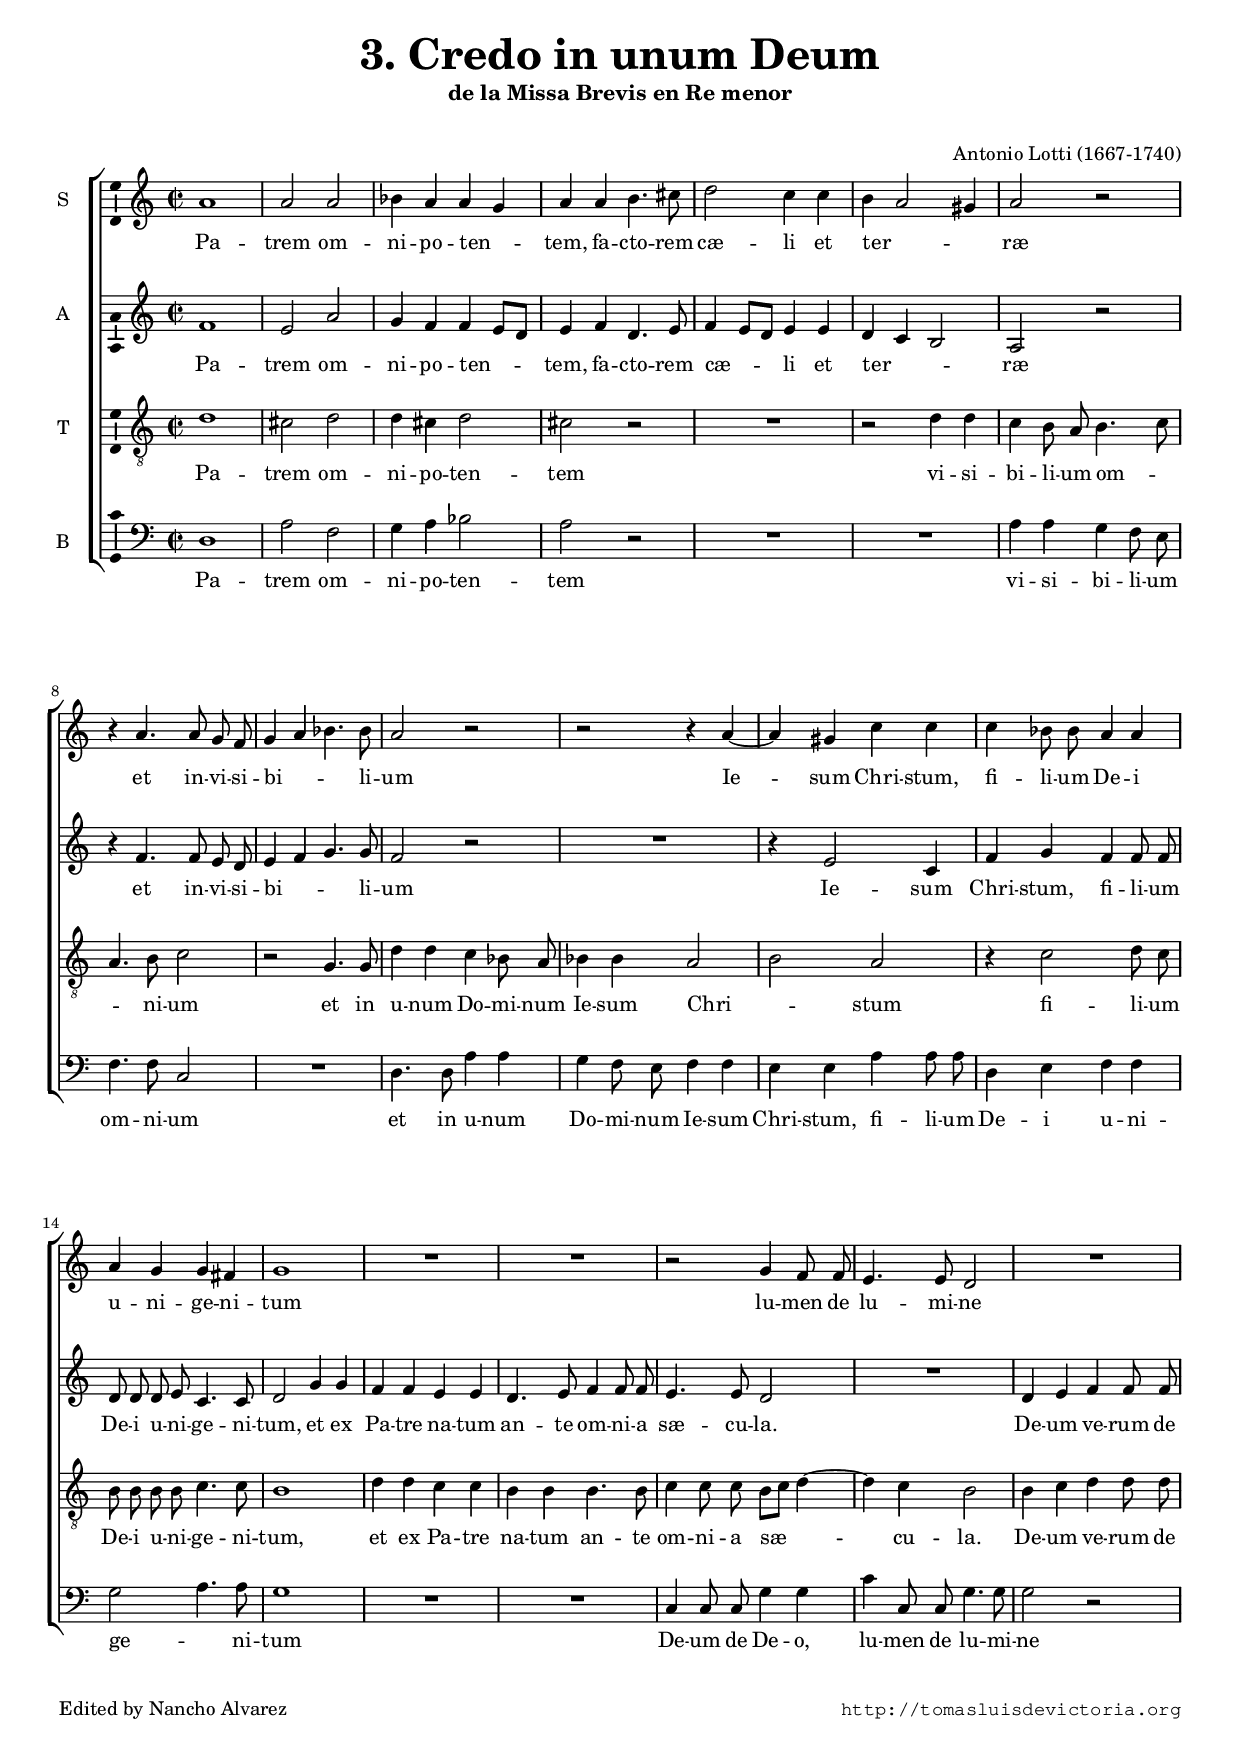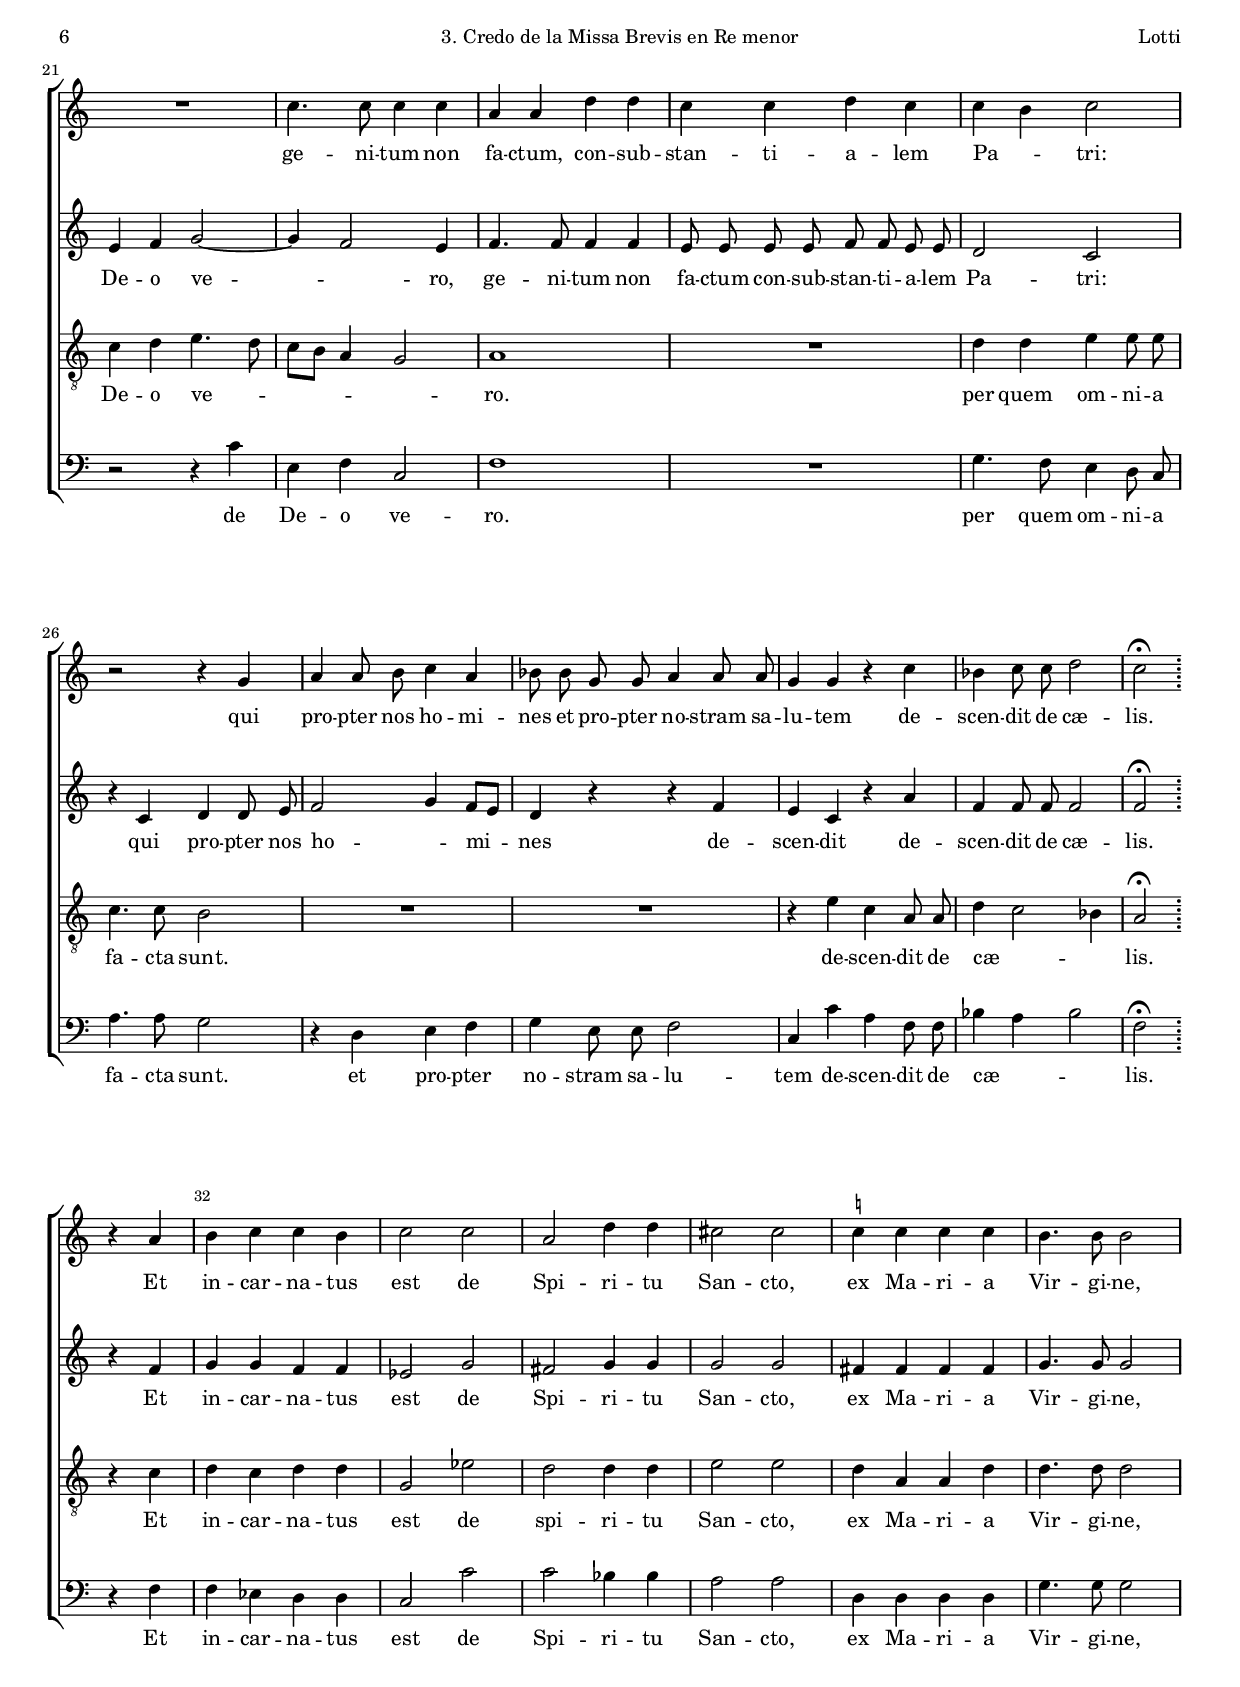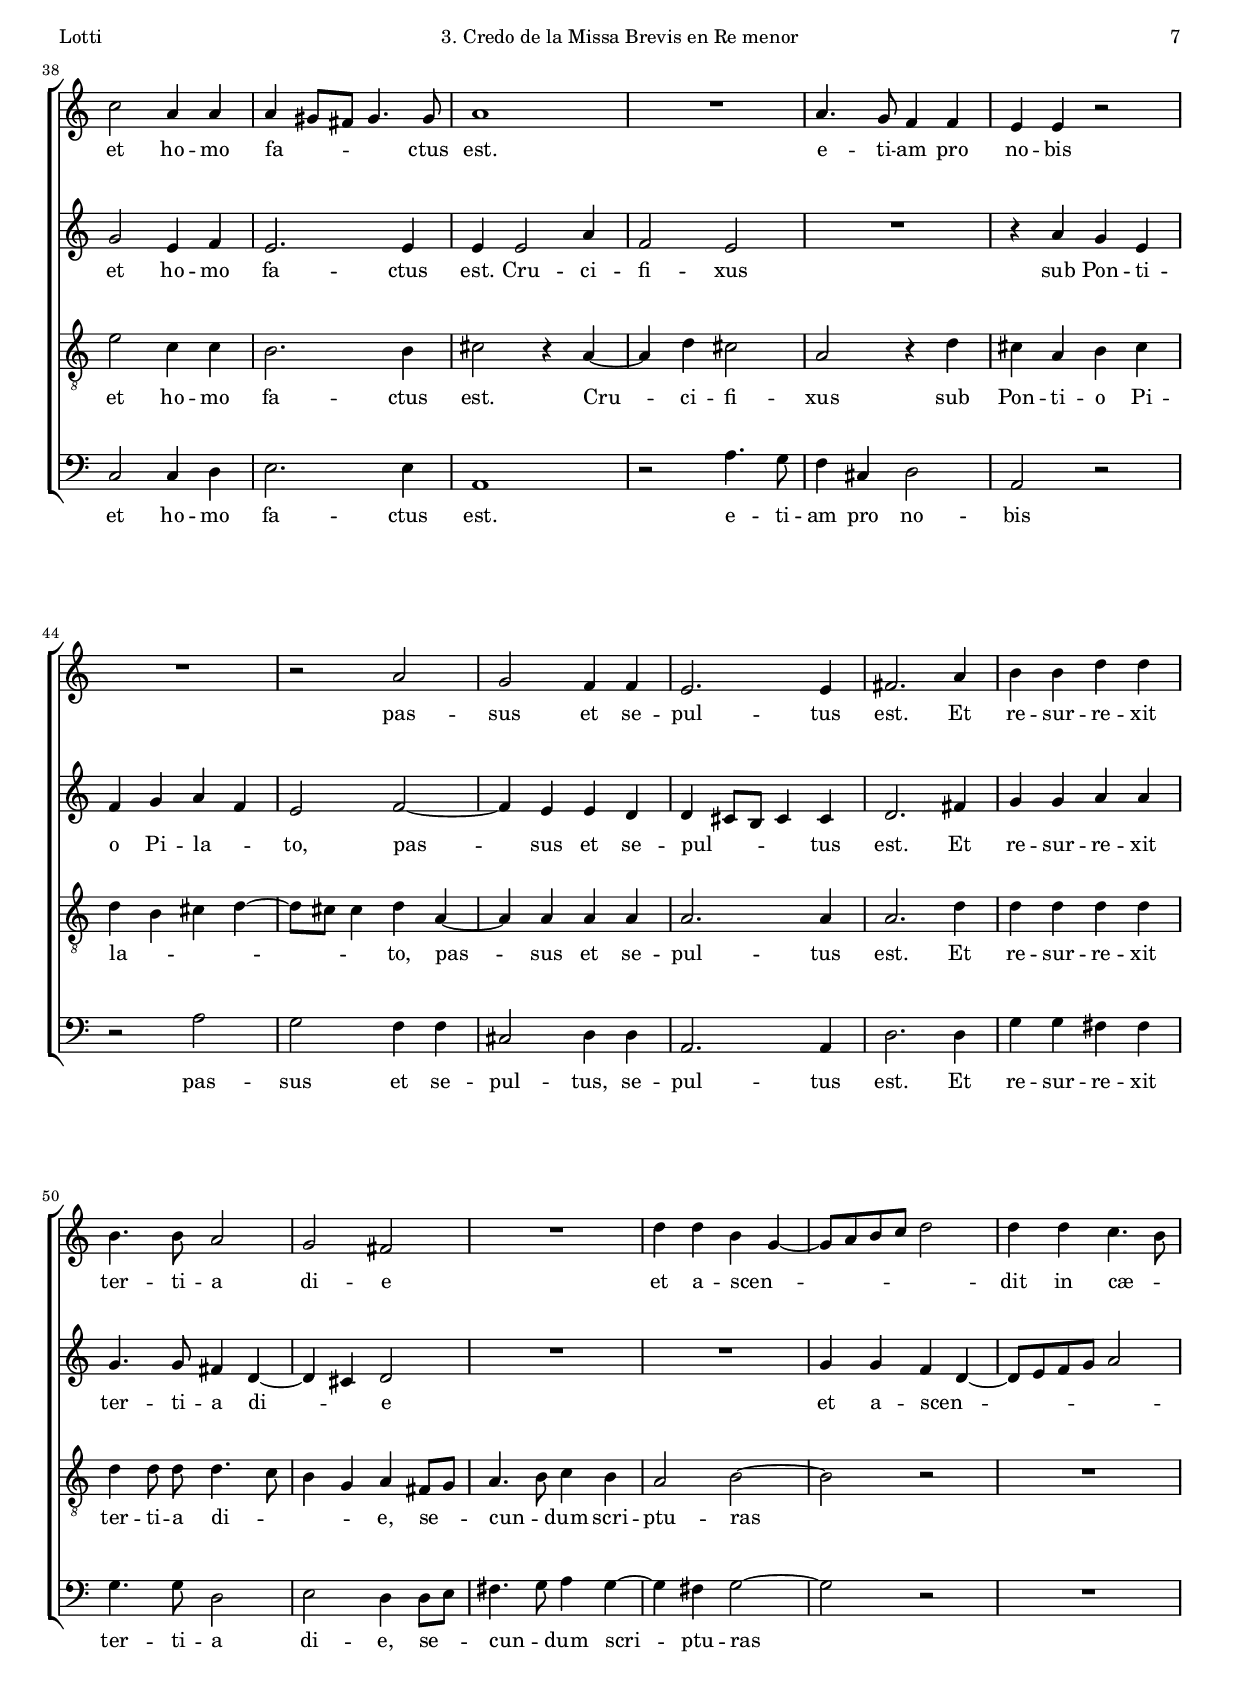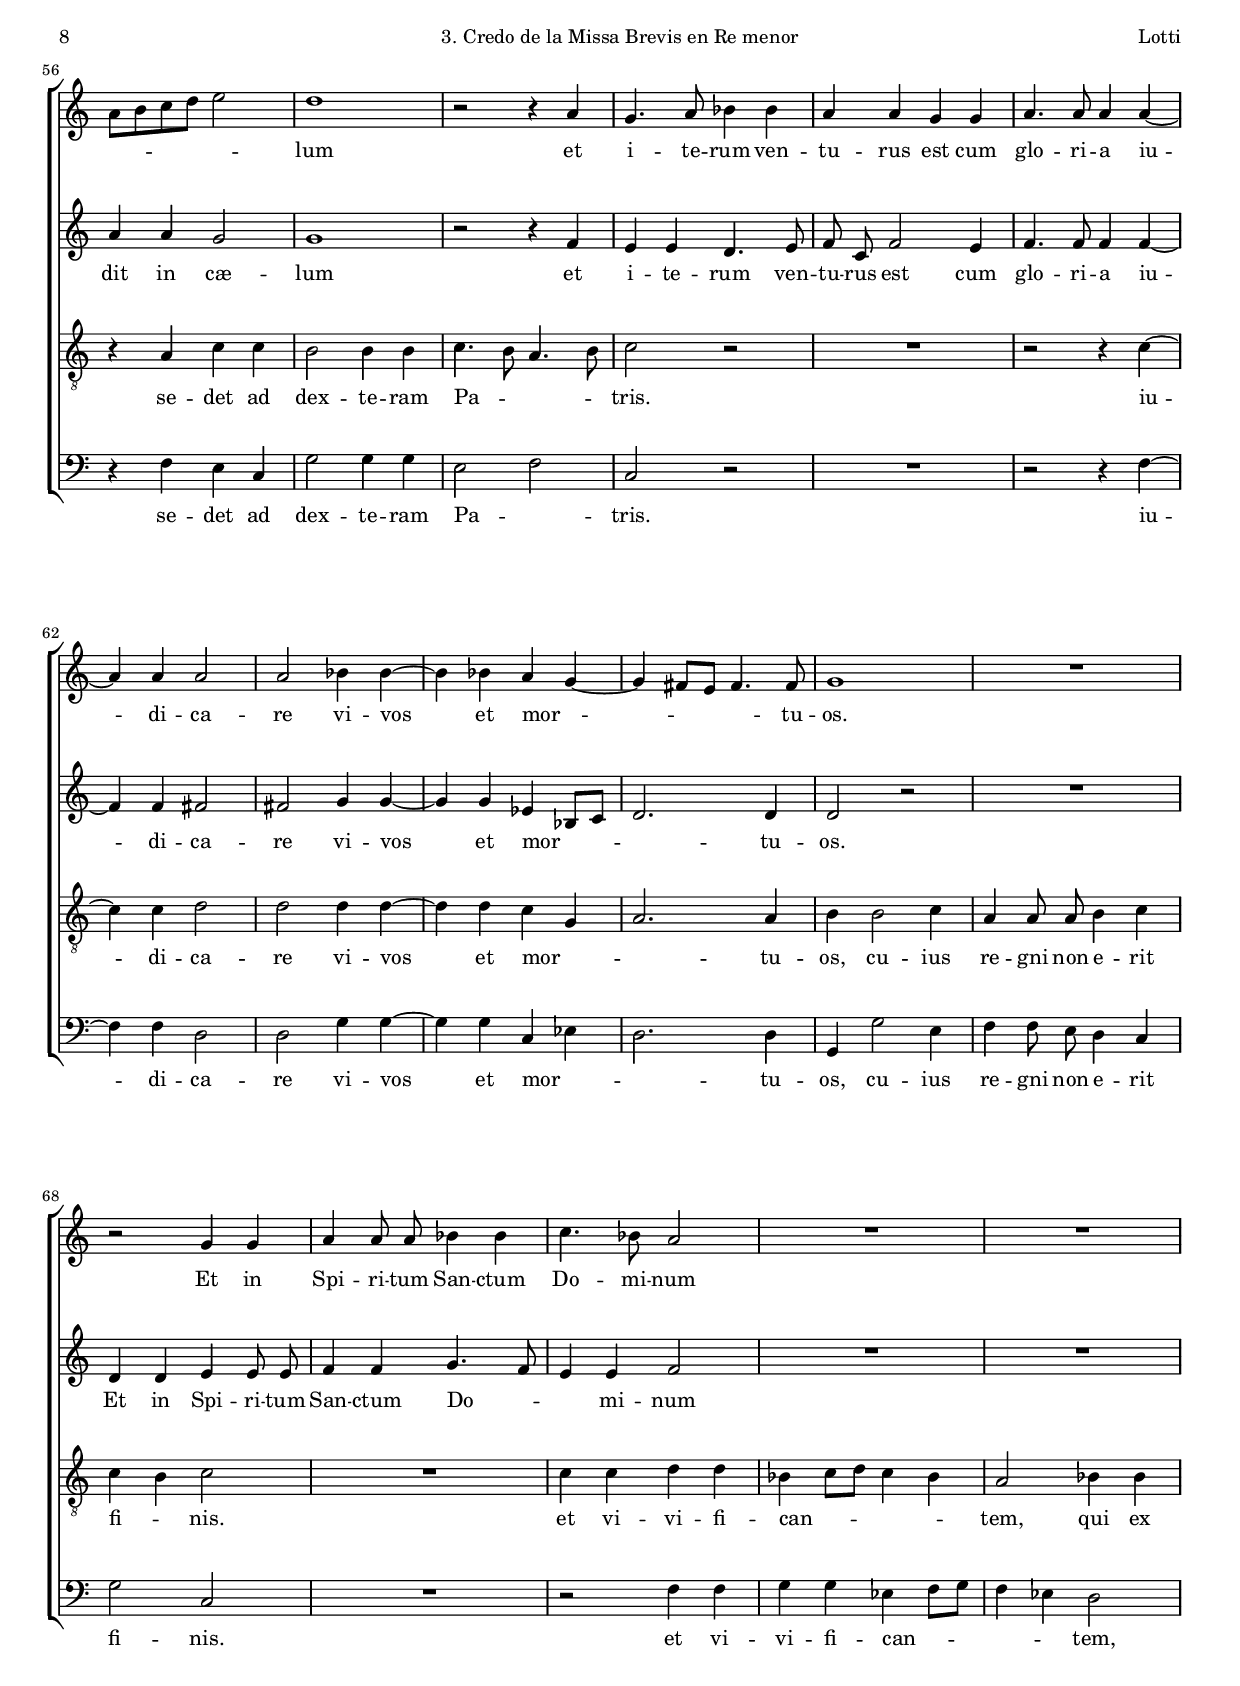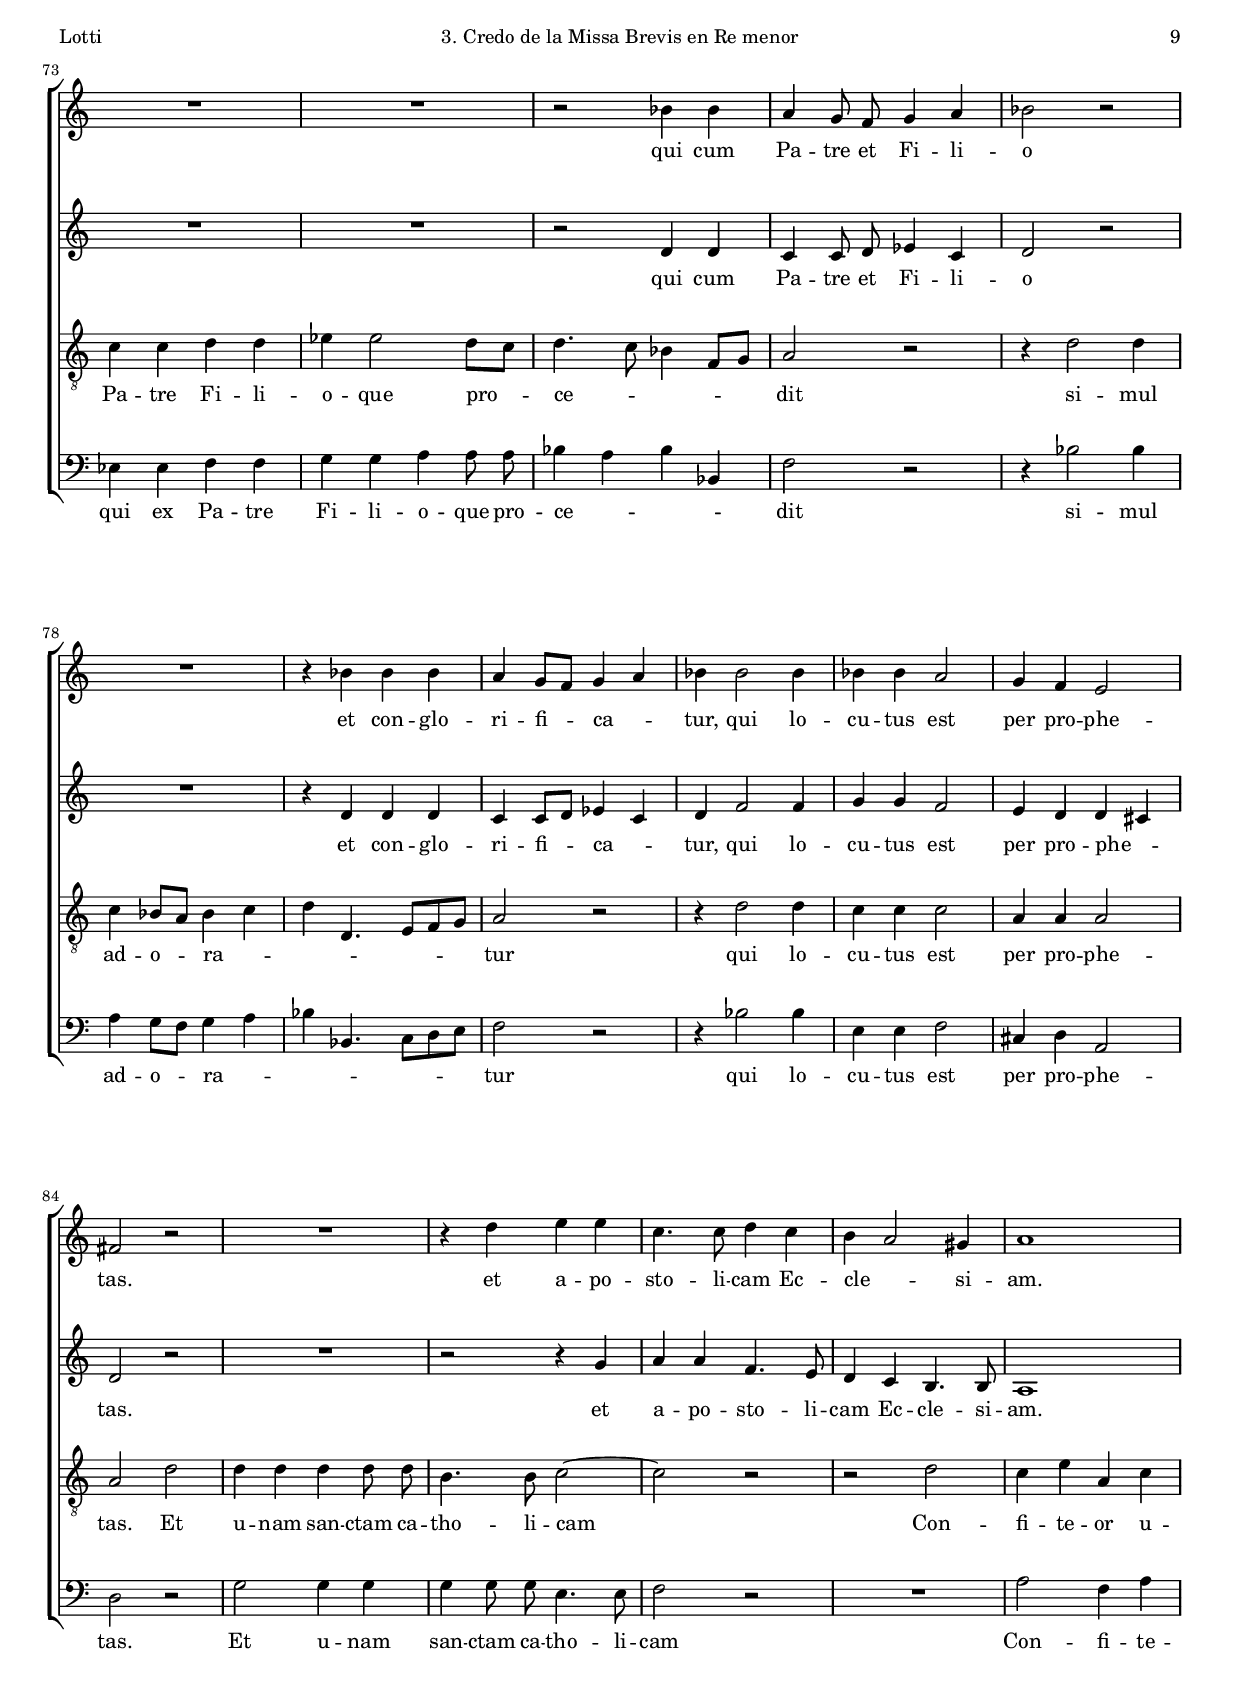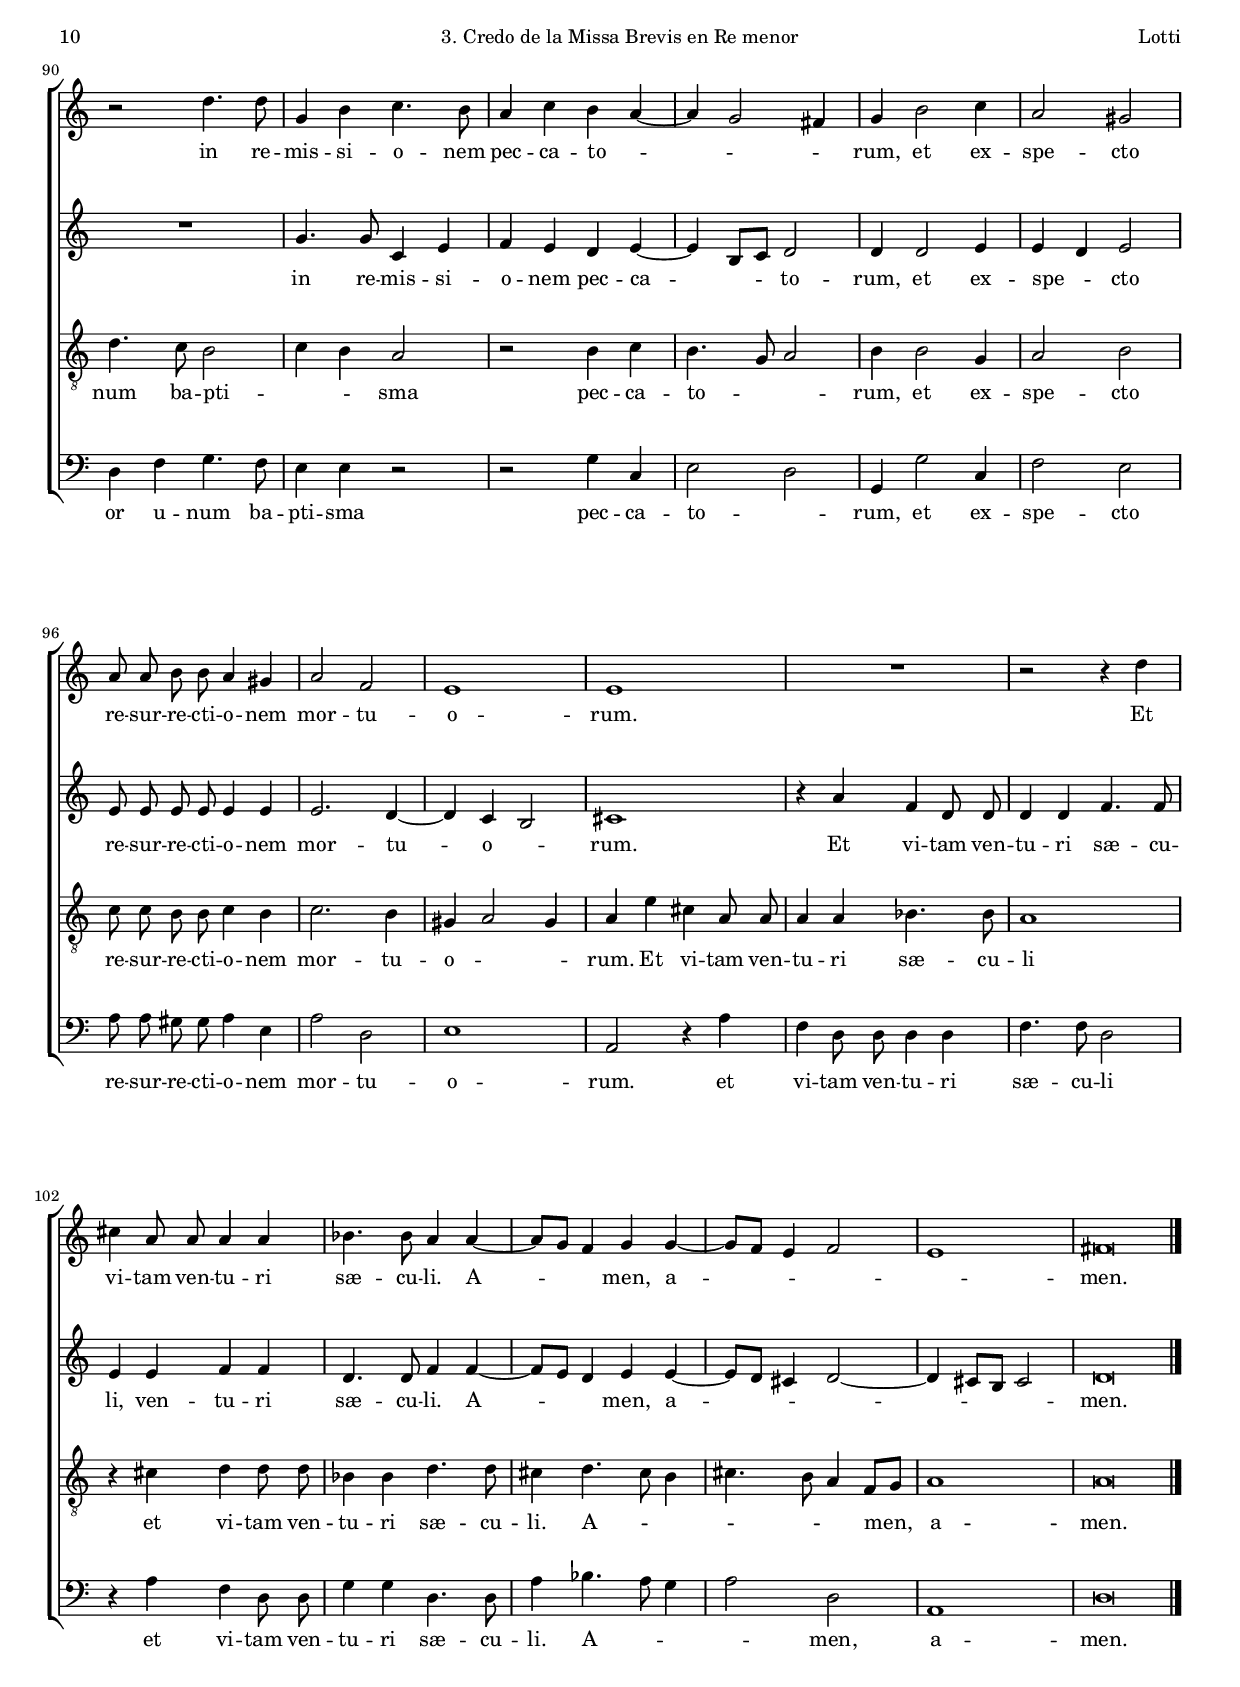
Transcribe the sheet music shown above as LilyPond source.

\version "2.18.0"

#(set-default-paper-size "a4")
#(set-global-staff-size 16.6)
#(ly:set-option 'point-and-click #f)
%mobile -s16.0 -i0.5

italicas=\override LyricText.font-shape = #'italic
rectas=\override LyricText.font-shape = #'upright
ss=\once \set suggestAccidentals = ##t
mtempo={\tempo 4 = 120}
mtempob={\tempo 4 = 60}


htitle="3. Credo de la Missa Brevis en Re menor"
hcomposer="Lotti"

% messa del primo tuono
% valores a la mitad, salvo benedictus, a la cuarta parte
% armadura sin bemol

\header {
	title=\markup{\fontsize #3 "3. Credo in unum Deum"} 
	subtitle="de la Missa Brevis en Re menor"
	subsubtitle=\markup{\column{" "}}
	composer="Antonio Lotti (1667-1740)"
        pdfauthor=\composer
	%opus="(-)"
	%poet=\markup{}
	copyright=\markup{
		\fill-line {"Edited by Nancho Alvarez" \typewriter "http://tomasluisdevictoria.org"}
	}
%	tagline=""
}


global =  {\time  2/2 \key c \major  \skip 1*107 \bar "|."}

cantus = \relative c''{
        a1
        a2 a
        bes4 a a g
        a a b4. cis8
        d2 c4 c
        b4 a2 gis4
        a2 r
        r4 a4. a8 g f
        g4 a bes4. bes8
        a2 r
        r r4 a ~
        a gis c c
        c bes8 bes a4 a
        a g g fis
        g1
        R1*2
        r2 g4 f8 f
        e4. e8 d2
        R1*2
        c'4. c8 c4 c
        a a d d
        c c d c
        c b c2
        r2 r4 g
        a4 a8 b c4 a
        bes8 bes g g a4 a8 a
        g4 g r c
        bes4 c8 c d2
        \mtempob
        c2^\fermata \mtempo
        \bar ";" \break %notablet
         r4 a
        \once \override Score.BarNumber.break-visibility = #all-visible %notablet
        b c c b
        c2 c
        a d4 d
        cis2 cis
        \ss c!4 c c c
        b4. b8 b2
        c2 a4 a
        a gis8[ fis] gis4. gis8
        a1
        R1
        a4. g8 f4 f
        e4 e r2
        R1
        r2 a
        g f4 f
        e2. e4
        fis2. a4
        b4 b d d
        b4. b8 a2
        g fis
        R1
        d'4 d b g ~
        g8[ a b c] d2
        d4 d c4. b8
        a8[ b c d] e2
        d1
        r2 r4 a
        g4. a8 bes4 bes
        a4 a g g
        a4. a8 a4 a ~
        a a a2
        a bes4 bes ~
        bes bes a g ~
        g fis8[ e] fis4. fis8
        g1
        R1
        r2 g4 g
        a4 a8 a bes4 bes
        c4. bes8 a2
        R1*4
        r2 bes4 bes
        a4 g8 f g4 a
        bes2 r
        R1
        r4 bes bes bes
        a4 g8[ f] g4 a
        bes4 bes2 bes4
        bes4 bes a2
        g4 f e2
        fis2 r
        R1
        r4 d' e e
        c4. c8 d4 c
        b4 a2 gis4
        a1
        r2 d4. d8
        g,4 b c4. b8
        a4 c b a ~
        a g2 fis4
        g4 b2 c4
        a2 gis
        a8 a b b a4 gis
        a2 f
        e1
        e
        R1
        r2 r4 d'
        cis4 a8 a a4
        a bes4. bes8 a4 a ~
        a8[ g] f4 g g ~
        g8[ f] e4 f2
        e1
        fis\breve*1/2
}

altus = \relative c'{
        f1
        e2 a
        g4 f f e8[ d]
        e4 f d4. e8
        f4 e8[ d] e4 e
        d4 c b2
        a2 r
        r4 f'4. f8 e d
        e4 f g4. g8
        f2 r
        R1
        r4 e2 c4
        f4 g f4 f8 f
        d d d e c4. c8
        d2 g4 g
        f f e e
        d4. e8 f4 f8 f
        e4. e8 d2
        R1
        d4 e f f8 f
        e4 f g2 ~
        g4 f2 e4
        f4. f8 f4 f
        e8 e e e f f e e
        d2 c
        r4 c d d8 e 
        f2 g4 f8[ e]
        d4 r r f
        e c r a'
        f f8 f f2
        f2^\fermata r4 f
        g g f f
        ees2 g
        fis2 g4 g
        g2 g
        fis4 fis fis fis
        g4. g8 g2
        g e4 f
        e2. e4
        e4 e2 a4
        f2 e
        R1
        r4 a g e
        f g a f
        e2 f ~
        f4 e e d
        d cis8[ b] cis4 cis
        d2. fis4
        g4 g a a
        g4. g8 fis4 d ~
        d cis d2
        R1*2
        g4 g f d ~
        d8[ e f g] a2
        a4 a g2
        g1
        r2 r4 f
        e e d4. e8
        f8 c f2 e4
        f4. f8 f4 f ~
        f f fis2
        fis g4 g ~
        g g ees bes8[ c] 
        d2. d4
        d2 r
        R1
        d4 d e e8 e
        f4 f g4. f8 
        e4 e f2
        R1*4
        r2 d4 d
        c c8 d ees4 c
        d2 r
        R1
        r4 d d d
        c c8[ d] ees4 c
        d4 f2 f4
        g g f2
        e4 d d cis
        d2 r
        R1
        r2 r4 g
        a a f4. e8
        d4 c b4. b8
        a1
        R1
        g'4. g8 c,4 e
        f4 e d e ~
        e b8[ c] d2
        d4 d2 e4
        e4 d e2
        e8 e e e e4 e
        e2. d4 ~
        d c b2
        cis1
        r4 a' f d8 d
        d4 d f4. f8
        e4 e f f
        d4. d8 f4 f ~
        f8[ e] d4 e e ~
        e8[ d] cis4 d2 ~
        d4 cis8[ b] cis2
        d\breve*1/2
}

tenor = \relative c'{
        d1
        cis2 d
        d4 cis d2
        cis2 r
        R1
        r2 d4 d
        c4 b8 a b4. c8
        a4. b8 c2
        r2 g4. g8
        d'4 d c bes8 a
        bes4 bes a2
        b2 a
        r4 c2 d8 c
        b b b b c4. c8
        b1
        d4 d c c
        b b b4. b8
        c4 c8 c b[ c] d4 ~
        d4 c b2
        b4 c d d8 d
        c4 d e4. d8
        c[ b] a4 g2
        a1
        R1
        d4 d e e8 e
        c4. c8 b2
        R1*2
        r4 e c a8 a
        d4 c2 bes4
        a2^\fermata r4 c
        d c d d
        g,2 ees'
        d2 d4 d
        e2 e
        d4 a a d
        d4. d8 d2
        e2 c4 c
        b2. b4
        cis2 r4 a ~
        a d cis2
        a r4 d
        cis a b cis
        d b cis d ~
        d8[ cis] cis4 d a ~
        a a a a
        a2. a4
        a2. d4
        d4 d d d
        d d8 d d4. c8
        b4 g a fis8[ g]
        a4. b8 c4 b
        a2 b ~
        b r
        R1
        r4 a c c
        b2 b4 b
        c4. b8 a4. b8
        c2 r
        R1
        r2 r4 c ~
        c c d2
        d2 d4 d ~
        d d c g
        a2. a4
        b4 b2 c4
        a4 a8 a b4 c
        c b c2
        R1
        c4 c d d
        bes4 c8[ d] c4 bes
        a2 bes4 bes
        c4 c d d
        ees4 ees2 d8[ c]
        d4. c8 bes4 f8[ g]
        a2 r
        r4 d2 d4
        c4 bes8[ a] bes4 c
        d4 d,4. e8[ f g]
        a2 r
        r4 d2 d4
        c4 c c2
        a4 a a2
        a2 d
        d4 d d d8 d
        b4. b8 c2 ~
        c r
        r d
        c4 e a, c
        d4. c8 b2
        c4 b a2
        r2 b4 c
        b4. g8 a2
        b4 b2 g4
        a2 b
        c8 c b b c4 b
        c2. b4
        gis4 a2 gis4
        a e' cis a8 a
        a4 a bes4. bes8
        a1
        r4 cis4 d4 d8 d
        bes4 bes d4. d8
        cis4 d4. cis8 b4
        cis4. b8 a4 f8[ g]
        a1
        a\breve*1/2
}

bassus = \relative c{
        d1
        a'2 f
        g4 a bes2
        a2 r
        R1*2
        a4 a g f8 e
        f4. f8 c2
        R1
        d4. d8 a'4 a
        g4 f8 e f4 f
        e e a a8 a
        d,4 e f f
        g2 a4. a8
        g1
        R1*2
        c,4 c8 c g'4 g
        c c,8 c g'4. g8
        g2 r
        r r4 c
        e, f c2
        f1
        R1
        g4. f8 e4 d8 c
        a'4. a8 g2
        r4 d e f
        g e8 e f2
        c4 c' a f8 f
        bes4 a bes2
        f^\fermata r4 f
        f ees d d
        c2 c'
        c bes4 bes
        a2 a
        d,4 d d d
        g4. g8 g2
        c,2 c4 d
        e2. e4
        a,1
        r2 a'4. g8
        f4 cis d2
        a2 r
        r a'
        g f4 f
        cis2 d4 d
        a2. a4
        d2. d4
        g4 g fis fis
        g4. g8 d2
        e2 d4 d8[ e]
        fis4. g8 a4 g ~
        g fis g2 ~
        g r
        R1
        r4 f e c
        g'2 g4 g
        e2 f
        c2 r
        R1
        r2 r4 f ~
        f f d2
        d g4 g ~
        g g c, ees
        d2. d4
        g,4 g'2 e4
        f4 f8 e d4 c
        g'2 c,
        R1
        r2 f4 f
        g4 g ees4 f8[ g]
        f4 ees d2
        ees4 ees f f
        g g a a8 a
        bes4 a bes bes,
        f'2 r
        r4 bes2 bes4
        a4 g8[ f] g4 a
        bes4 bes,4. c8[ d e]
        f2 r
        r4 bes2 bes4
        e,4 e f2
        cis4 d a2
        d r
        g2 g4 g
        g4 g8 g e4. e8
        f2 r
        R1
        a2 f4 a
        d,4 f g4. f8
        e4 e r2
        r2 g4 c,
        e2 d
        g,4 g'2 c,4
        f2 e
        a8 a gis gis a4 e
        a2 d,
        e1
        a,2 r4 a'
        f d8 d d4 d
        f4. f8 d2
        r4 a'4 f d8 d
        g4 g d4. d8
        a'4 bes4. a8 g4
        a2 d,
        a1
        d\breve*1/2
}


textocantus=\lyricmode {
Pa -- trem om -- ni -- po -- ten -- _ tem,
fa -- cto -- rem cæ -- li et ter -- _ _ ræ
et in -- vi -- si  -- bi -- _ _ li -- um
Ie -- sum Chri -- stum,
fi -- li -- um De -- i u -- ni -- ge -- ni -- tum
lu -- men de lu -- mi -- ne
ge -- ni -- tum non fa -- ctum, % genitum,
con -- sub -- stan -- ti -- a -- lem Pa -- _ tri:
qui pro -- pter nos ho -- mi -- nes % ,
et pro -- pter no -- stram sa -- lu -- tem
de -- scen -- dit de cæ -- lis.
Et in -- car -- na -- tus est
de Spi -- ri -- tu San -- cto,
ex Ma -- ri -- a Vir -- gi -- ne,
et ho -- mo fa -- _ _ ctus est.
e -- ti -- am pro no -- bis
pas -- sus % ,
et se -- pul -- tus est.
Et re -- sur -- re -- xit ter -- ti -- a di -- e
et a -- scen -- _ _ dit in cæ -- _ _ _ lum
et i -- te -- rum ven -- tu -- rus est
cum glo -- ri -- a 
iu -- di -- ca -- re vi -- vos
et mor -- _ _ _ tu -- os.
Et in Spi -- ri -- tum San -- ctum % ,
Do -- mi -- num
qui cum Pa -- tre et Fi -- li -- o
et con -- glo -- ri -- fi -- ca -- _ tur,
qui lo -- cu -- tus est per pro -- phe -- tas.
et a -- po -- sto -- li -- cam
Ec -- cle -- _ si -- am.
in re -- mis -- si -- o -- nem 
pec -- ca -- to -- _ _ _ rum,
et ex -- spe -- cto
re -- sur -- re -- cti -- o -- nem
mor -- tu -- o -- rum.
Et vi -- tam ven -- tu -- ri sæ -- cu -- li.
A -- _ men,
a -- _ _ _ men.
}

textoaltus=\lyricmode {
Pa -- trem om -- ni -- po -- ten -- _ tem,
fa -- cto -- rem cæ -- _ li et ter -- _ _ ræ
et in -- vi -- si -- bi -- _ _ li -- um
Ie -- sum Chri -- stum,
fi -- li -- um De -- i u -- ni -- ge -- ni -- tum,
et ex Pa -- tre na -- tum
an -- te om -- ni -- a sæ -- cu -- la.
De -- um ve -- rum de De -- o ve -- _ ro,
ge -- ni -- tum non fa -- ctum
con -- sub -- stan -- ti -- a -- lem Pa -- tri:
qui pro -- pter nos ho -- _ mi -- nes
de -- scen -- dit
de -- scen -- dit de cæ -- lis.
Et in -- car -- na -- tus est
de Spi -- ri -- tu San -- cto,
ex Ma -- ri -- a Vir -- gi -- ne,
et ho -- mo fa -- ctus est.
Cru -- ci -- fi -- xus
sub Pon -- ti -- o Pi -- la -- _ to,
pas -- sus
et se -- pul -- _ _ tus est.
Et re -- sur -- re -- xit ter -- ti -- a di -- _ e
et a -- scen -- _ _ dit in cæ -- lum
et i -- te -- rum ven -- tu -- rus est
cum glo -- ri -- a iu -- di -- ca -- re
vi -- vos et mor -- _ _ tu -- os.
Et in Spi -- ri -- tum San -- ctum
Do -- _ _ mi -- num
qui cum Pa -- tre et Fi -- li -- o
et con -- glo -- ri -- fi -- ca -- _ tur,
qui lo -- cu -- tus est
per pro -- phe -- _ tas.
et a -- po -- sto -- li -- cam
Ec -- cle -- si -- am.
in re -- mis -- si -- o -- nem
pec -- ca -- _ to -- rum,
et ex -- spe -- _ cto
re -- sur -- re -- cti -- o -- nem
mor -- tu -- o -- _ rum.
Et vi -- tam ven -- tu -- ri sæ -- cu -- li,
ven -- tu -- ri sæ -- cu -- li.
A -- _ men,
a -- _ _ _ _ men.
}


textotenor=\lyricmode {
Pa -- trem om -- ni -- po -- ten -- tem
vi -- si -- bi -- li -- um om -- _ _ ni -- um
et in u -- num Do -- mi -- num
Ie -- sum Chri -- _ stum
fi -- li -- um De -- i u -- ni -- ge -- ni -- tum,
et ex Pa -- tre na -- tum
an -- te om -- ni -- a sæ -- _ cu -- la.
De -- um ve -- rum de De -- o ve -- _ _ _ _ ro.
per quem om -- ni -- a fa -- cta sunt.
de -- scen -- dit de cæ -- _ _ lis.
Et in -- car -- na -- tus est
de spi -- ri -- tu San -- cto,
ex Ma -- ri -- a Vir -- gi -- ne,
et ho -- mo fa -- ctus est.
Cru -- ci -- fi -- xus
sub Pon -- ti -- o Pi -- la -- _ _ _ _ to,
pas -- sus et se -- pul -- tus est.
Et re -- sur -- re -- xit
ter -- ti -- a di -- _ _ _ e,
se -- cun -- _ dum scri -- ptu -- ras
se -- det ad dex -- te -- ram Pa -- _ _ _ tris.
iu -- di -- ca -- re
vi -- vos et mor -- _ _ tu -- os,
cu -- ius re -- gni non e -- rit fi -- _ nis.
et vi -- vi -- fi -- can -- _ _ _ tem,
qui ex Pa -- tre Fi -- li -- o -- que 
pro -- ce -- _ _ _ dit
si -- mul ad -- o -- ra -- _ _ _ _ tur
qui lo -- cu -- tus est
per pro -- phe -- tas.
Et u -- nam san -- ctam ca -- tho -- li -- cam
Con -- fi -- te -- or u -- num ba -- pti -- _ _ sma
pec -- ca -- to -- _ _ rum,
et ex -- spe -- cto
re -- sur -- re -- cti -- o -- nem
mor -- tu -- o -- _ _ rum.
Et  vi -- tam ven -- tu -- ri sæ -- cu -- li
et vi -- tam ven -- tu -- ri sæ -- cu -- li.
A -- _ _ _ _ _ men,
a -- men.
}


textobassus=\lyricmode { 
Pa -- trem om -- ni -- po -- ten -- tem
vi -- si -- bi -- li -- um om -- ni -- um
et in u -- num Do -- mi -- num
Ie -- sum  Chri -- stum,
fi -- li -- um De -- i u -- ni -- ge -- _ ni -- tum
De -- um de De -- o,
lu -- men de lu -- mi -- ne
de De -- o ve -- ro.
per quem om -- ni -- a fa -- cta sunt.
et pro -- pter no -- stram sa -- lu -- tem
de -- scen -- dit de cæ -- _ _ lis.
Et in -- car -- na -- tus est
de Spi -- ri -- tu San -- cto,
ex Ma -- ri -- a 
Vir -- gi -- ne,
et ho -- mo fa -- ctus est.
e -- ti -- am pro no -- bis
pas -- sus et se -- pul -- tus,
se -- pul -- tus est.
Et re -- sur -- re -- xit ter -- ti -- a di -- e,
se -- cun -- _ dum scri -- ptu -- ras
se -- det ad dex -- te -- ram Pa -- _ tris.
iu -- di -- ca -- re vi -- vos et mor -- _ _ tu -- os,
cu -- ius re -- gni non e -- rit fi -- nis.
et vi -- vi -- fi -- can -- _ _ _ tem,
qui ex Pa -- tre Fi -- li -- o -- que
pro -- ce -- _ _ _ dit
si -- mul ad -- o -- ra -- _ _ _ _ tur
qui lo -- cu -- tus est
per pro -- phe -- tas.
Et u -- nam san -- ctam ca -- tho -- li -- cam
Con -- fi -- te -- or u -- num ba -- pti -- sma
pec -- ca -- to -- _ rum,
et ex -- spe -- cto
re -- sur -- re -- cti -- o -- nem
mor -- tu -- o -- rum.
et vi -- tam ven -- tu -- ri sæ -- cu -- li
et vi -- tam ven -- tu -- ri sæ -- cu -- li.
A -- _ _ _ men,
a -- men.
}


\score {\transpose c' c'{
\new ChoirStaff<<

	\new Staff <<\global
	\new Voice="v1" {
		\set Staff.instrumentName="S "
		\clef "treble"
		\cantus }
	\new Lyrics \lyricsto "v1" {\textocantus }
	>>

	\new Staff <<\global
	\new Voice="v2" {
		\set Staff.instrumentName="A "
		\clef "treble"
		\altus }
	\new Lyrics \lyricsto "v2" {\textoaltus }
	>>
	
	\new Staff <<\global
	\new Voice="v3" {
		\set Staff.instrumentName="T "
		\clef "G_8"
		\tenor }
	\new Lyrics \lyricsto "v3" {\textotenor }
	>>

	\new Staff <<\global
	\new Voice="v4" {
		\set Staff.instrumentName="B "
		\clef "bass"
		\bassus }
	\new Lyrics \lyricsto "v4" {\textobassus }
	>>
	
>>

	} % transpose

\layout{ 
	\context {\Lyrics 
		\override VerticalAxisGroup.staff-affinity = #UP
		\override VerticalAxisGroup.nonstaff-relatedstaff-spacing =
			#'((basic-distance . 0) (minimum-distance . 0) (padding . 1))
		%\override LyricText.font-size = #1.2
		\override LyricHyphen.minimum-distance = #0.5
	}
	\context {\Score 
		tempoHideNote = ##t
		\override BarNumber.padding = #2 
	}
	\context {\Voice 
		%melismaBusyProperties = #'()
		autoBeaming = ##f
	}
	\context {\Staff 
                %\RemoveEmptyStaves
                %\override VerticalAxisGroup.remove-first = ##t
		\override VerticalAxisGroup.staff-staff-spacing =
			#'((basic-distance . 12) (minimum-distance . 0) (padding . 1))
		\consists Ambitus_engraver 
		\override LigatureBracket.padding = #1
	}
}

%\midi { \mtempo }

}


\paper{
	evenHeaderMarkup=\markup  \fill-line { \fromproperty #'page:page-number-string \htitle \hcomposer }
	oddHeaderMarkup= \markup  \fill-line { \on-the-fly #not-first-page \hcomposer \on-the-fly #not-first-page \htitle \on-the-fly #not-first-page \fromproperty #'page:page-number-string }
	%system-count=20
	page-count = 6
	ragged-last-bottom = ##f
	indent=0.7\cm
	system-system-spacing =
	#'((basic-distance . 20) (minimum-distance . 0) (padding . 5))
	top-system-spacing = % header
	#'((basic-distance . 8) (minimum-distance . 0) (padding . 0))
	last-bottom-spacing = % footer
	#'((basic-distance . 12) (minimum-distance . 0) (padding . 0))


first-page-number=5
}